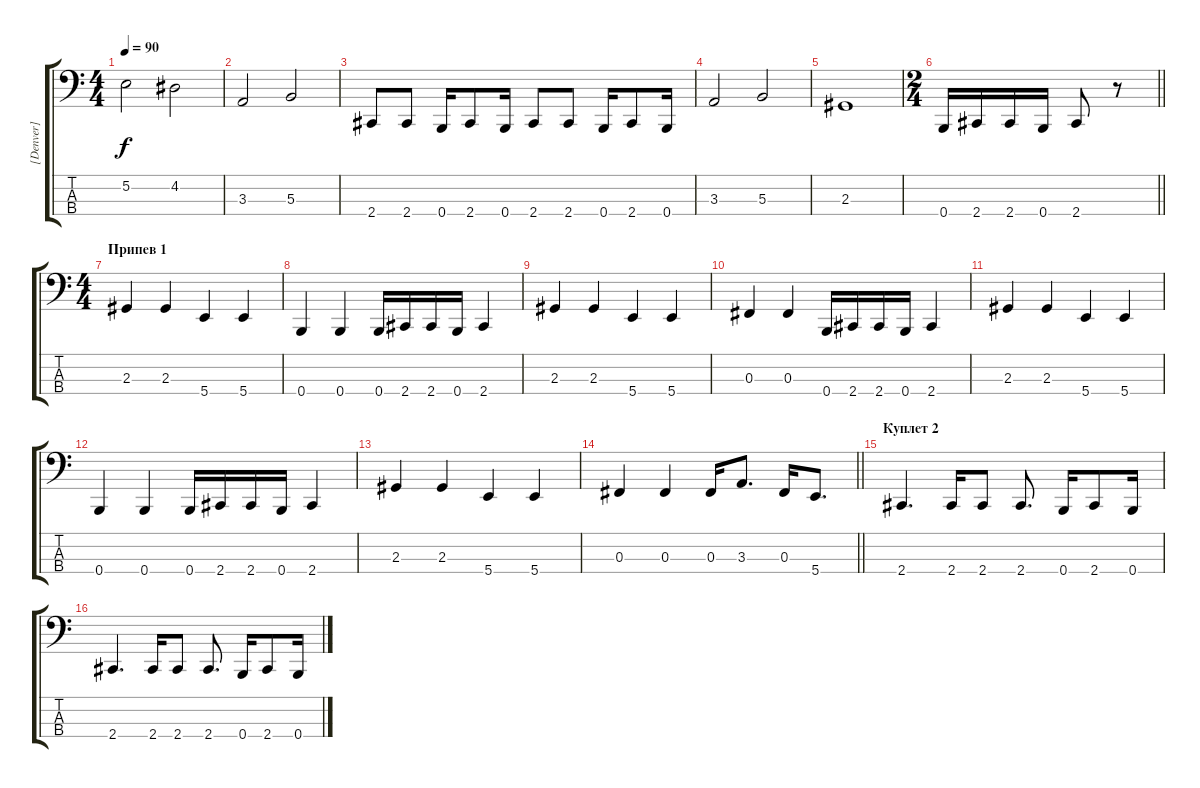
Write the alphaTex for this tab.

\track ("[Denver]" "[Denver]") {instrument electricbassfinger}
\staff {score tabs}
\tuning (E2 B1 Gb1 B0) {hide}
\ts (4 4)
\tempo 90
\clef f4
\ks c
5.2.2{dy f} 4.2.2 |
3.3.2 5.3.2 |
2.4.8 2.4.8 0.4.16 2.4.8 0.4.16 2.4.8 2.4.8 0.4.16 2.4.8 0.4.16 |
3.3.2 5.3.2 |
2.3.1 |
\ts (2 4)
\barLineRight lightlight
0.4.16 2.4.16 2.4.16 0.4.16 2.4.8 r.8 |
\ts (4 4)
\section ("" "Припев 1")
2.3.4 2.3.4 5.4.4 5.4.4 |
0.4.4 0.4.4 0.4.16 2.4.16 2.4.16 0.4.16 2.4.4 |
2.3.4 2.3.4 5.4.4 5.4.4 |
0.3.4 0.3.4 0.4.16 2.4.16 2.4.16 0.4.16 2.4.4 |
2.3.4 2.3.4 5.4.4 5.4.4 |
0.4.4 0.4.4 0.4.16 2.4.16 2.4.16 0.4.16 2.4.4 |
2.3.4 2.3.4 5.4.4 5.4.4 |
\barLineRight lightlight
0.3.4 0.3.4 0.3.16 3.3.8{d} 0.3.16 5.4.8{d} |
\section ("" "Куплет 2")
2.4.4{d} 2.4.16 2.4.8 2.4.8{d} 0.4.16 2.4.8 0.4.16 |
2.4.4{d} 2.4.16 2.4.8 2.4.8{d} 0.4.16 2.4.8 0.4.16
